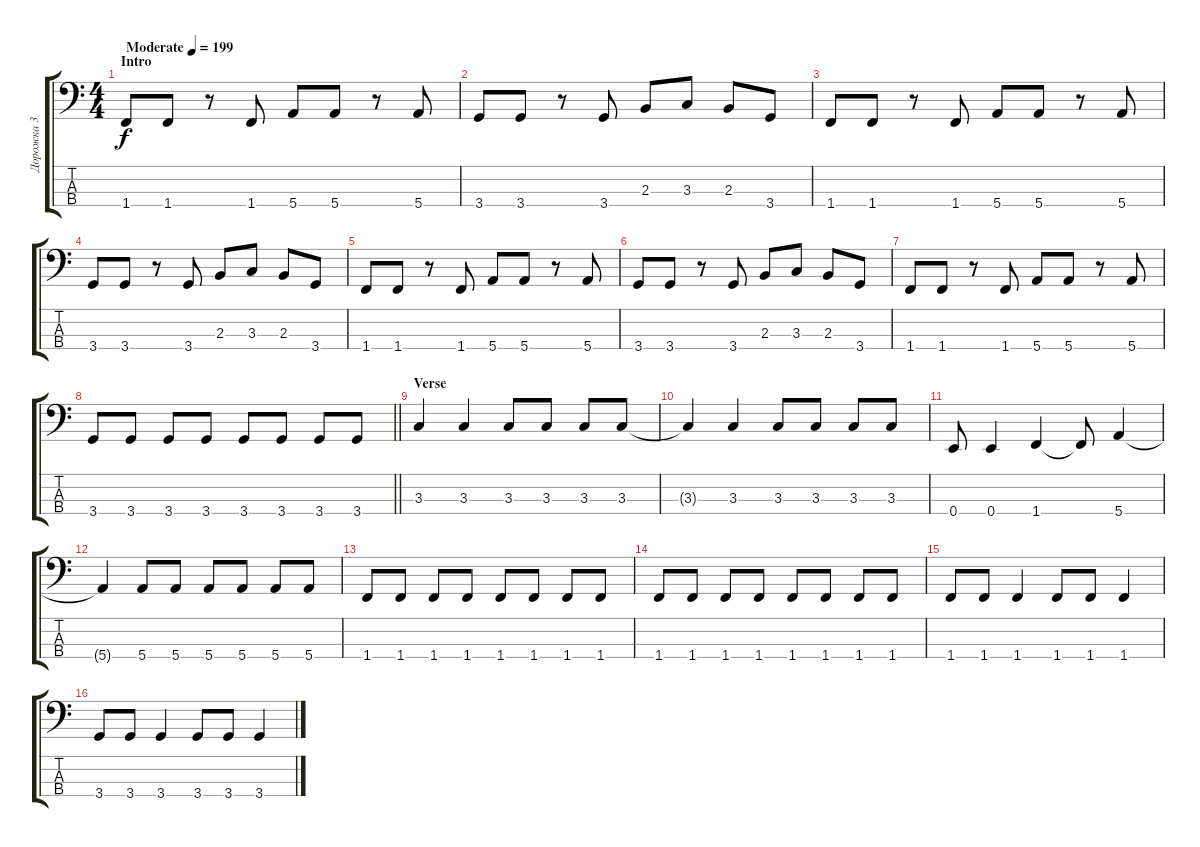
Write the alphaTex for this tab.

\track ("Дорожка 3" "Дорожка 3") {instrument electricbassfinger}
\staff {score tabs}
\tuning (G2 D2 A1 E1) {hide}
\ts (4 4)
\section ("" "Intro")
\tempo (199 "Moderate")
\clef f4
\ks c
1.4.8{dy f instrument electricbassfinger} 1.4.8 r.8 1.4.8 5.4.8 5.4.8 r.8 5.4.8 |
3.4.8 3.4.8 r.8 3.4.8 2.3.8 3.3.8 2.3.8 3.4.8 |
1.4.8 1.4.8 r.8 1.4.8 5.4.8 5.4.8 r.8 5.4.8 |
3.4.8 3.4.8 r.8 3.4.8 2.3.8 3.3.8 2.3.8 3.4.8 |
1.4.8 1.4.8 r.8 1.4.8 5.4.8 5.4.8 r.8 5.4.8 |
3.4.8 3.4.8 r.8 3.4.8 2.3.8 3.3.8 2.3.8 3.4.8 |
1.4.8 1.4.8 r.8 1.4.8 5.4.8 5.4.8 r.8 5.4.8 |
\barLineRight lightlight
3.4.8 3.4.8 3.4.8 3.4.8 3.4.8 3.4.8 3.4.8 3.4.8 |
\section ("" "Verse")
3.3.4 3.3.4 3.3.8 3.3.8 3.3.8 3.3.8 |
3.3{t}.4 3.3.4 3.3.8 3.3.8 3.3.8 3.3.8 |
0.4.8 0.4.4 1.4.4 1.4{t}.8 5.4.4 |
5.4{t}.4 5.4.8 5.4.8 5.4.8 5.4.8 5.4.8 5.4.8 |
1.4.8 1.4.8 1.4.8 1.4.8 1.4.8 1.4.8 1.4.8 1.4.8 |
1.4.8 1.4.8 1.4.8 1.4.8 1.4.8 1.4.8 1.4.8 1.4.8 |
1.4.8 1.4.8 1.4.4 1.4.8 1.4.8 1.4.4 |
3.4.8 3.4.8 3.4.4 3.4.8 3.4.8 3.4.4
